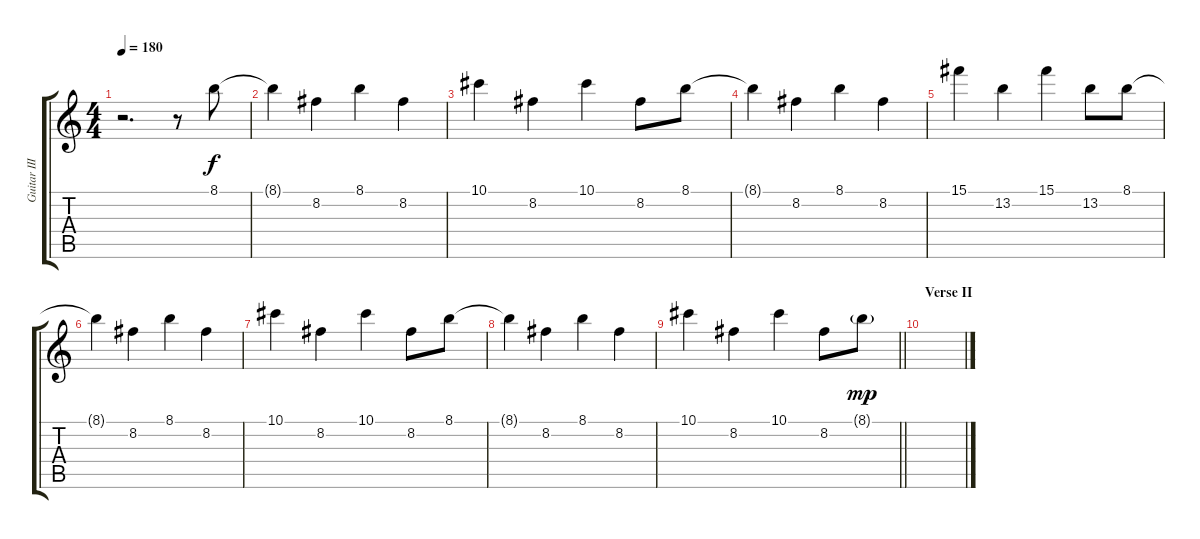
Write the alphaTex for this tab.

\track ("Guitar III" "Guitar III") {instrument distortionguitar}
\staff {score tabs}
\tuning (Eb4 Bb3 Gb3 Db3 Ab2 Db2) {hide}
\ts (4 4)
\tempo 180
\clef g2
\ks c
r.2{d dy f} r.8 8.1.8 |
8.1{t}.4 8.2.4 8.1.4 8.2.4 |
10.1.4 8.2.4 10.1.4 8.2.8 8.1.8 |
8.1{t}.4 8.2.4 8.1.4 8.2.4 |
15.1.4 13.2.4 15.1.4 13.2.8 8.1.8 |
8.1{t}.4 8.2.4 8.1.4 8.2.4 |
10.1.4 8.2.4 10.1.4 8.2.8 8.1.8 |
8.1{t}.4 8.2.4 8.1.4 8.2.4 |
\barLineRight lightlight
10.1.4 8.2.4 10.1.4 8.2.8 8.1{g}.8{dy mp} |
\section ("" "Verse II")
